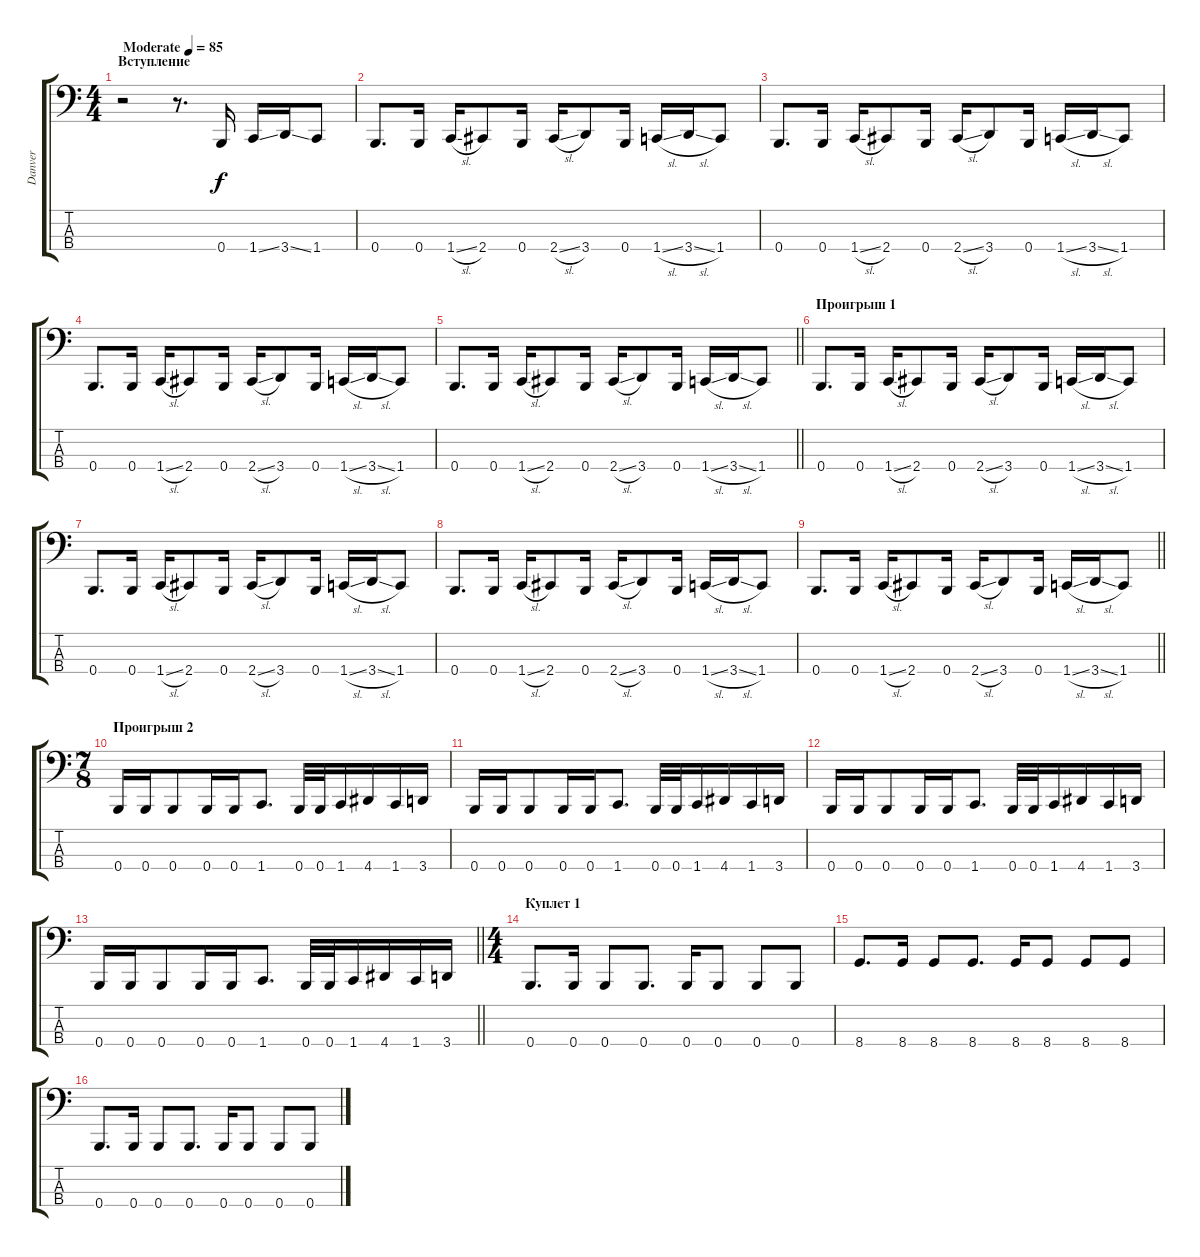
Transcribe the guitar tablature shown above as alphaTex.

\track ("Danver" "Danver") {instrument electricbassfinger}
\staff {score tabs}
\tuning (E2 B1 Gb1 B0) {hide}
\ts (4 4)
\section ("" "Вступление")
\tempo (85 "Moderate")
\clef f4
\ks c
r.2{dy f instrument electricbassfinger} r.8{d} 0.4.16 1.4{ss}.16 3.4{ss}.16 1.4.8 |
0.4.8{d} 0.4.16 1.4{sl}.16 2.4.8 0.4.16 2.4{sl}.16 3.4.8 0.4.16 1.4{sl}.16 3.4{sl}.16 1.4.8 |
0.4.8{d} 0.4.16 1.4{sl}.16 2.4.8 0.4.16 2.4{sl}.16 3.4.8 0.4.16 1.4{sl}.16 3.4{sl}.16 1.4.8 |
0.4.8{d} 0.4.16 1.4{sl}.16 2.4.8 0.4.16 2.4{sl}.16 3.4.8 0.4.16 1.4{sl}.16 3.4{sl}.16 1.4.8 |
\barLineRight lightlight
0.4.8{d} 0.4.16 1.4{sl}.16 2.4.8 0.4.16 2.4{sl}.16 3.4.8 0.4.16 1.4{sl}.16 3.4{sl}.16 1.4.8 |
\section ("" "Проигрыш 1")
0.4.8{d} 0.4.16 1.4{sl}.16 2.4.8 0.4.16 2.4{sl}.16 3.4.8 0.4.16 1.4{sl}.16 3.4{sl}.16 1.4.8 |
0.4.8{d} 0.4.16 1.4{sl}.16 2.4.8 0.4.16 2.4{sl}.16 3.4.8 0.4.16 1.4{sl}.16 3.4{sl}.16 1.4.8 |
0.4.8{d} 0.4.16 1.4{sl}.16 2.4.8 0.4.16 2.4{sl}.16 3.4.8 0.4.16 1.4{sl}.16 3.4{sl}.16 1.4.8 |
\barLineRight lightlight
0.4.8{d} 0.4.16 1.4{sl}.16 2.4.8 0.4.16 2.4{sl}.16 3.4.8 0.4.16 1.4{sl}.16 3.4{sl}.16 1.4.8 |
\ts (7 8)
\section ("" "Проигрыш 2")
0.4.16 0.4.16 0.4.8 0.4.16 0.4.16 1.4.8{d} 0.4.32 0.4.32 1.4.16 4.4.16 1.4.16 3.4.16 |
0.4.16 0.4.16 0.4.8 0.4.16 0.4.16 1.4.8{d} 0.4.32 0.4.32 1.4.16 4.4.16 1.4.16 3.4.16 |
0.4.16 0.4.16 0.4.8 0.4.16 0.4.16 1.4.8{d} 0.4.32 0.4.32 1.4.16 4.4.16 1.4.16 3.4.16 |
\barLineRight lightlight
0.4.16 0.4.16 0.4.8 0.4.16 0.4.16 1.4.8{d} 0.4.32 0.4.32 1.4.16 4.4.16 1.4.16 3.4.16 |
\ts (4 4)
\section ("" "Куплет 1")
0.4.8{d} 0.4.16 0.4.8 0.4.8{d} 0.4.16 0.4.8 0.4.8 0.4.8 |
8.4.8{d} 8.4.16 8.4.8 8.4.8{d} 8.4.16 8.4.8 8.4.8 8.4.8 |
0.4.8{d} 0.4.16 0.4.8 0.4.8{d} 0.4.16 0.4.8 0.4.8 0.4.8
